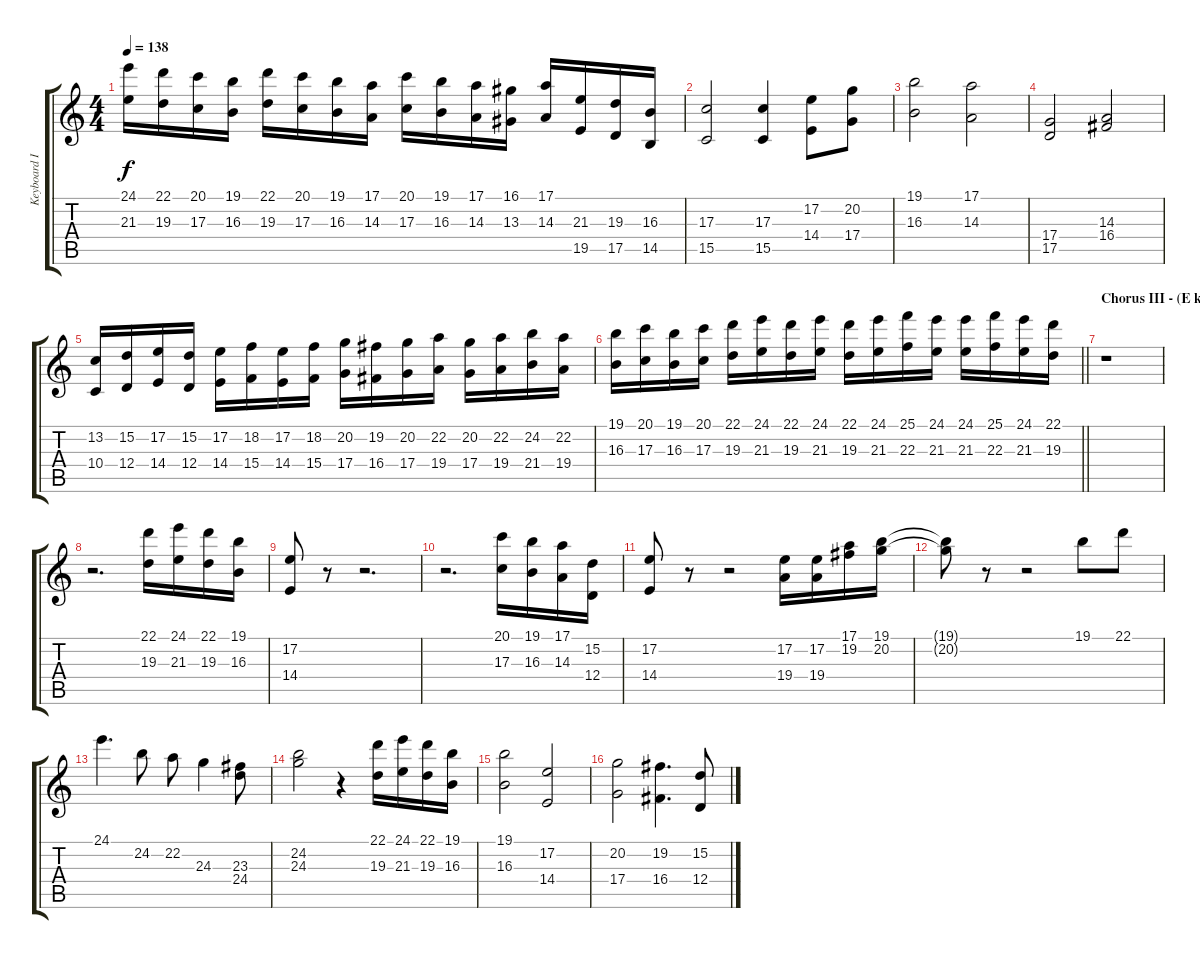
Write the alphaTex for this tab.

\track ("Keyboard II" "Keyboard I") {instrument synthstrings1}
\staff {score tabs}
\tuning (E4 B3 G3 D3 A2 E2) {hide}
\ts (4 4)
\tempo 138
\clef g2
\ks c
(24.1 21.3).16{dy f} (22.1 19.3).16 (20.1 17.3).16 (19.1 16.3).16 (22.1 19.3).16 (20.1 17.3).16 (19.1 16.3).16 (17.1 14.3).16 (20.1 17.3).16 (19.1 16.3).16 (17.1 14.3).16 (16.1 13.3).16 (17.1 14.3).16 (21.3 19.5).16 (19.3 17.5).16 (16.3 14.5).16 |
(17.3 15.5).2 (17.3 15.5).4 (17.2 14.4).8 (20.2 17.4).8 |
(19.1 16.3).2 (17.1 14.3).2 |
(17.4 17.5).2 (14.3 16.4).2 |
(13.2 10.4).16 (15.2 12.4).16 (17.2 14.4).16 (15.2 12.4).16 (17.2 14.4).16 (18.2 15.4).16 (17.2 14.4).16 (18.2 15.4).16 (20.2 17.4).16 (19.2 16.4).16 (20.2 17.4).16 (22.2 19.4).16 (20.2 17.4).16 (22.2 19.4).16 (24.2 21.4).16 (22.2 19.4).16 |
\barLineRight lightlight
(19.1 16.3).16 (20.1 17.3).16 (19.1 16.3).16 (20.1 17.3).16 (22.1 19.3).16 (24.1 21.3).16 (22.1 19.3).16 (24.1 21.3).16 (22.1 19.3).16 (24.1 21.3).16 (25.1 22.3).16 (24.1 21.3).16 (24.1 21.3).16 (25.1 22.3).16 (24.1 21.3).16 (22.1 19.3).16 |
\section ("" "Chorus III - (E key)")
r.1 |
r.2{d} (22.1 19.3).16 (24.1 21.3).16 (22.1 19.3).16 (19.1 16.3).16 |
(17.2 14.4).8 r.8 r.2{d} |
r.2{d} (20.1 17.3).16 (19.1 16.3).16 (17.1 14.3).16 (15.2 12.4).16 |
(17.2 14.4).8 r.8 r.2 (17.2 19.4).16 (17.2 19.4).16 (17.1 19.2).16 (19.1 20.2).16 |
(19.1{t} 20.2{t}).8 r.8 r.2 19.1.8 22.1.8 |
24.1.4{d} 24.2.8 22.2.8 24.3.4 (23.3 24.4).8 |
(24.2 24.3).2 r.4 (22.1 19.3).16 (24.1 21.3).16 (22.1 19.3).16 (19.1 16.3).16 |
(19.1 16.3).2 (17.2 14.4).2 |
(20.2 17.4).2 (19.2 16.4).4{d} (15.2 12.4).8
